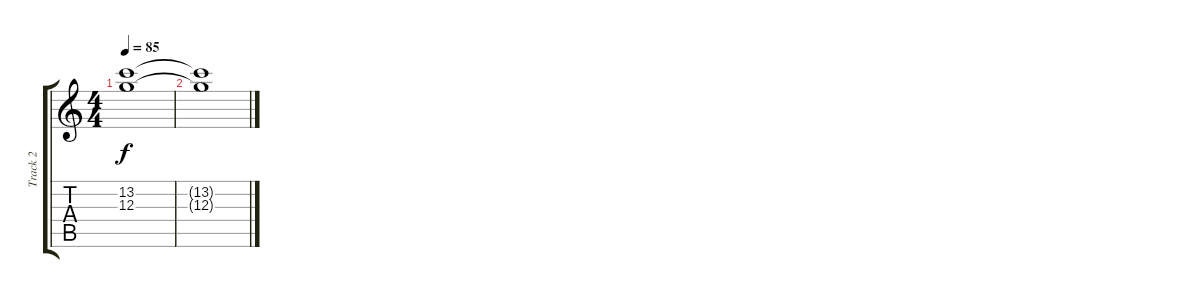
\track ("Track 2" "Track 2") {instrument electricguitarjazz}
\staff {score tabs}
\tuning (E4 B3 G3 D3 A2 E2) {hide}
\ts (4 4)
\tempo 85
\clef g2
\ks c
(13.2 12.3).1{dy f} |
(13.2{t} 12.3{t}).1
